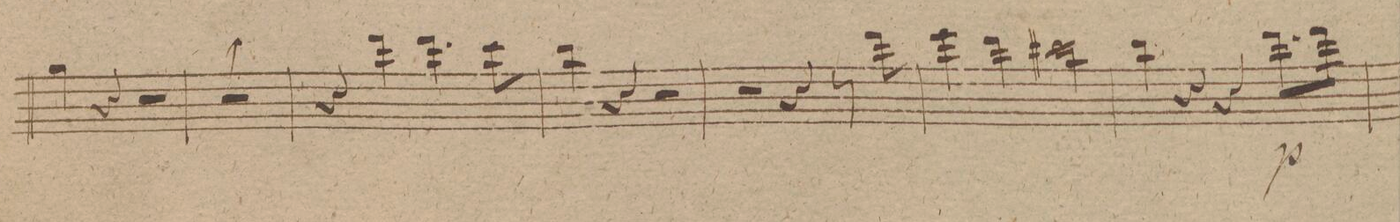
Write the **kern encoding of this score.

**kern	**dynam
*I"Flauto 1mo	*
*clefG2	*
*k[f#]	*
*met(c)	*
*M4/4	*
4gg	.
4r	.
2r	.
=19	=19
1r	.
=20	=20
4r	.
4ddd	.
4.ddd	.
8ccc	.
=21	=21
4bb	.
4r	.
2r	.
=22	=22
2r	.
4r	.
8r	.
8ddd	.
=23	=23
4eee	.
4ddd	.
2ccc#X	.
=24	=24
4bb	.
4r	.
4r	.
8.dddL	p
16dddJk	.
=25	=25
*-	*-
